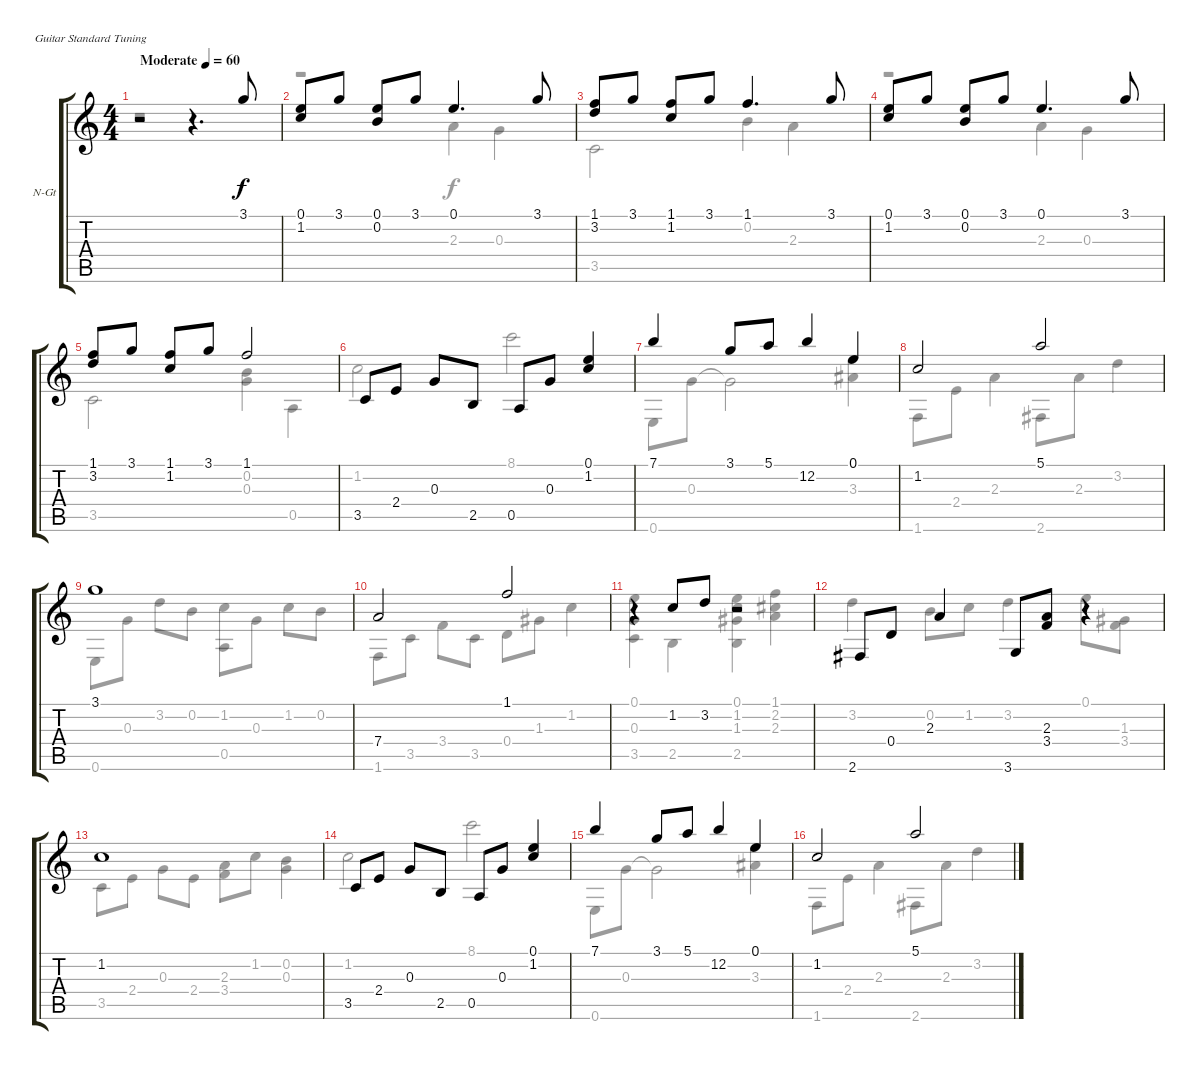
\bracketExtendMode groupsimilarinstruments
\firstSystemTrackNameOrientation horizontal
\otherSystemsTrackNameOrientation horizontal
\track ("Track 1" "N-Gt") {instrument acousticguitarnylon}
\staff {score tabs}
\tuning (E4 B3 G3 D3 A2 E2)
\voice
\ts (4 4)
\beaming (8 2 2 2 2)
\tempo (60 "Moderate")
\clef g2
\ks c
r.2{dy f instrument acousticguitarnylon} r.4{d} 3.1.8 |
(0.1 1.2).8 3.1.8 (0.1 0.2).8 3.1.8 0.1.4{d} 3.1.8 |
(1.1 3.2).8 3.1.8 (1.1 1.2).8 3.1.8 1.1.4{d} 3.1.8 |
(0.1 1.2).8 3.1.8 (0.1 0.2).8 3.1.8 0.1.4{d} 3.1.8 |
(1.1 3.2).8 3.1.8 (1.1 1.2).8 3.1.8 1.1.2 |
3.5.8 2.4.8 0.3.8 2.5.8 0.5.8 0.3.8 (0.1 1.2).4 |
7.1.4 3.1.8 5.1.8 12.2.4 0.1.4 |
1.2.2 5.1.2 |
3.1.1 |
7.4.2 1.1.2 |
r.4 1.2.8 3.2.8 r.2 |
2.6.8 0.4.8 2.3.4 3.6.8 (2.3 3.4).8 r.4 |
1.2.1 |
3.5.8 2.4.8 0.3.8 2.5.8 0.5.8 0.3.8 (0.1 1.2).4 |
7.1.4 3.1.8 5.1.8 12.2.4 0.1.4 |
1.2.2 5.1.2
\voice
\clef g2
\ottava regular
\simile none
\ks c
r.1{dy f} |
r.2 2.3.4 0.3.4 |
3.5.2 0.2.4 2.3.4 |
r.2 2.3.4 0.3.4 |
3.5.2 (0.2 0.3).4 0.5.4 |
1.2.2 8.1.2 |
0.6.8 0.3.8 0.3{t}.2 (0.1 3.3).4 |
1.6.8 2.4.8 2.3.4 2.6.8 2.3.8 3.2.4 |
0.6.8 0.3.8 3.2.8 0.2.8 (1.2 0.5).8 0.3.8 1.2.8 0.2.8 |
1.6.8 3.5.8 3.4.8 3.5.8 0.4.8 1.3.8 1.2.4 |
(0.1 0.3 3.5).4 2.5.4 (0.1 1.2 1.3 2.5).4 (1.1 2.2 2.3).4 |
3.2.4 0.2.8 1.2.8 3.2.4 0.1.8 (1.3 3.4).8 |
3.5.8 2.4.8 0.3.8 2.4.8 (2.3 3.4).8 1.2.8 (0.2 0.3).4 |
1.2.2 8.1.2 |
0.6.8 0.3.8 0.3{t}.2 (0.1 3.3).4 |
1.6.8 2.4.8 2.3.4 2.6.8 2.3.8 3.2.4
